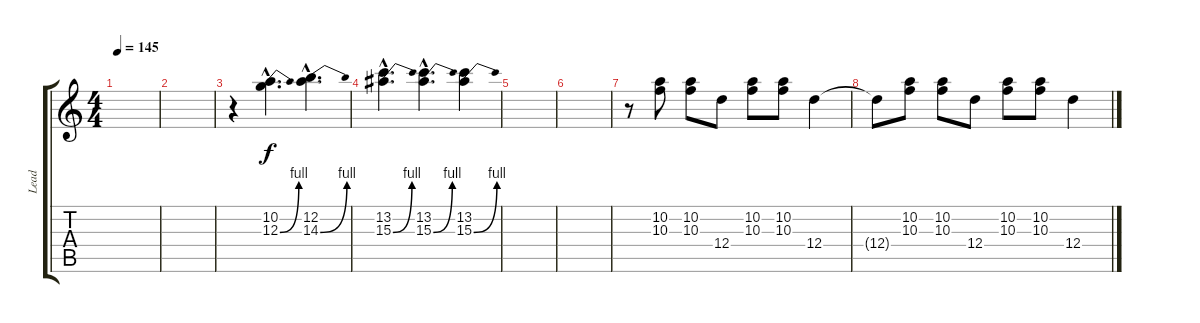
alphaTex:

\track ("Lead" "Lead") {instrument overdrivenguitar}
\staff {score tabs}
\tuning (E4 B3 G3 D3 A2 E2) {hide}
\ts (4 4)
\tempo 145
\clef g2
\ks c
|
|
r.4 (10.2{hac} 12.3{be (bend 0 0 60 4) hac}).4{d} (12.2{hac} 14.3{be (bend 0 0 60 4) hac}).4{d} |
(13.2{hac} 15.3{be (bend 0 0 60 4) hac}).4{d} (13.2{hac} 15.3{be (bend 0 0 60 4) hac}).4{d} (13.2 15.3{be (bend 0 0 60 4)}).4 |
|
|
r.8 (10.2 10.3).8 (10.2 10.3).8 12.4.8 (10.2 10.3).8 (10.2 10.3).8 12.4.4 |
12.4{t}.8 (10.2 10.3).8 (10.2 10.3).8 12.4.8 (10.2 10.3).8 (10.2 10.3).8 12.4.4
